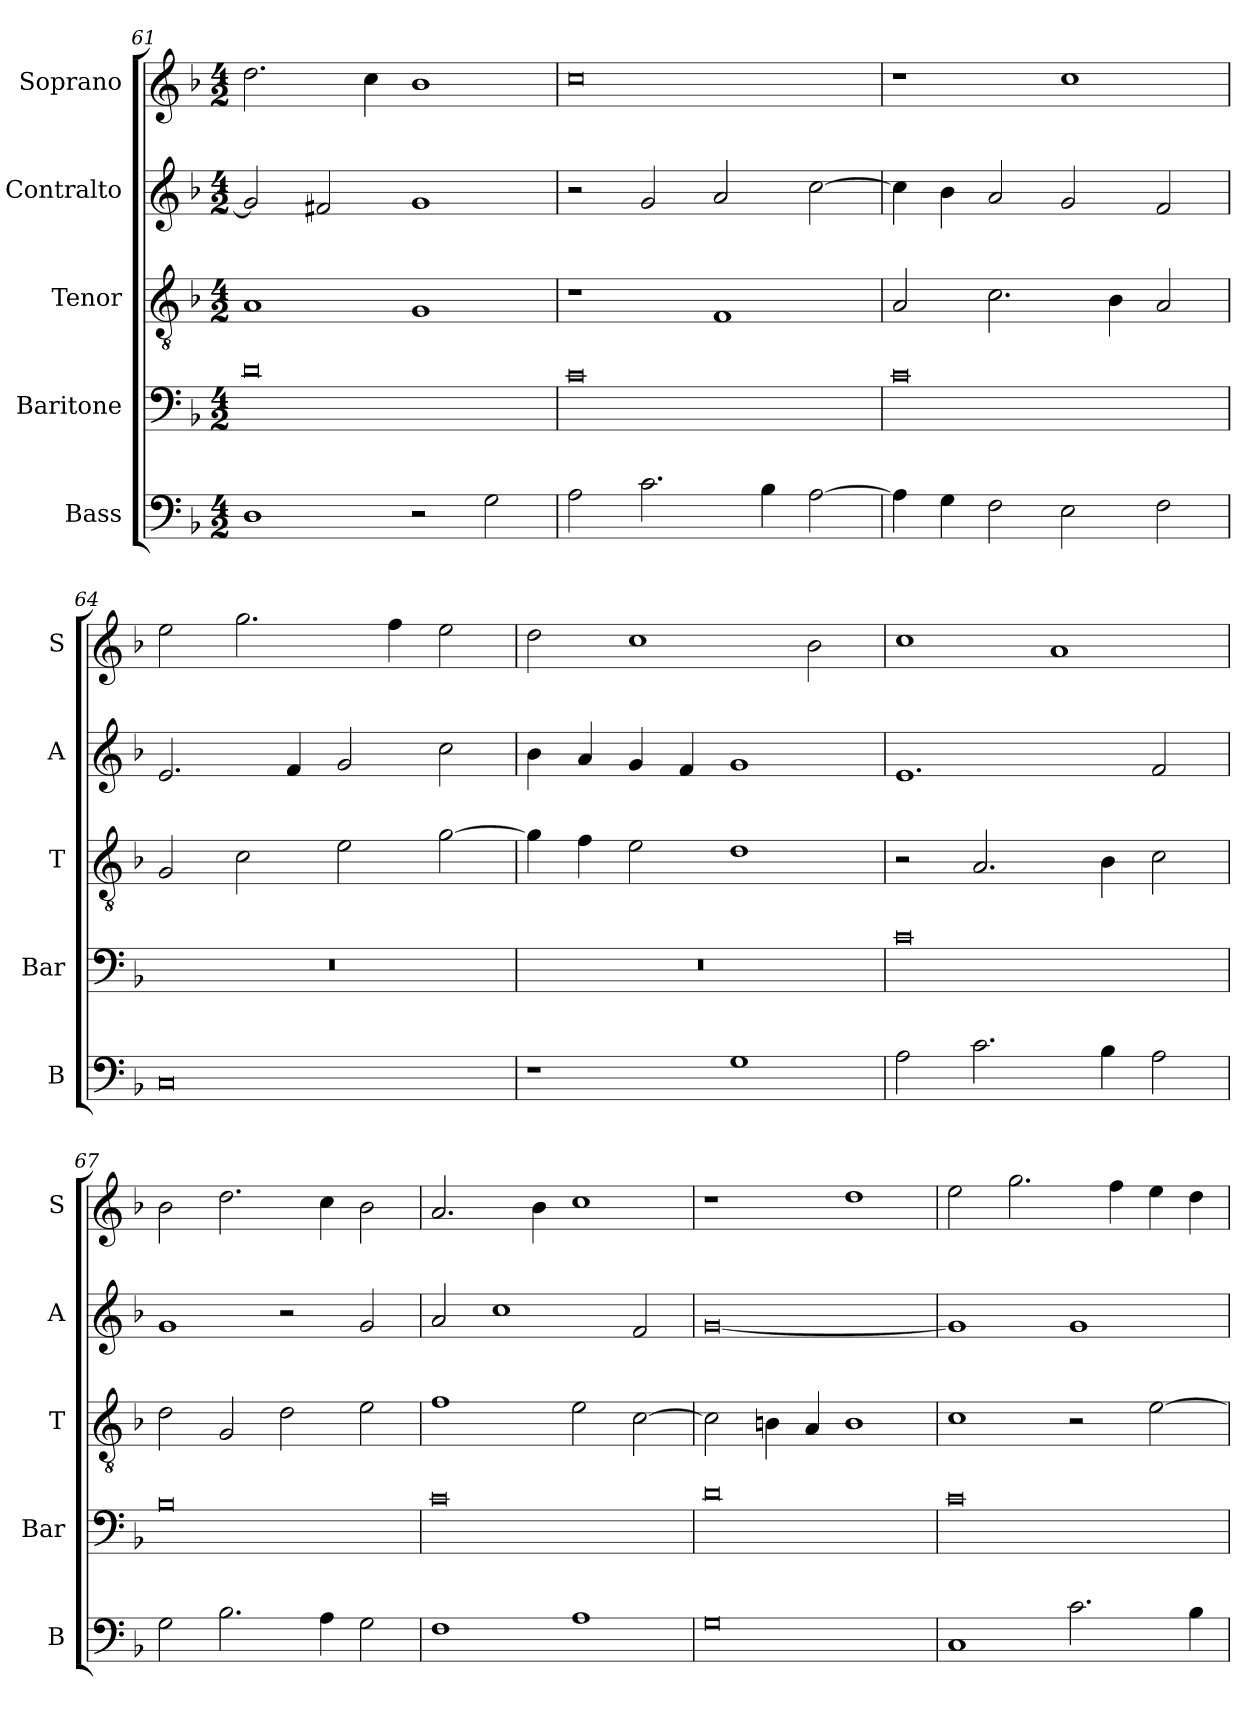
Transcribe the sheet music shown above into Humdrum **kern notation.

**kern	**kern	**kern	**kern	**kern
*part5	*part4	*part3	*part2	*part1
*staff5	*staff4	*staff3	*staff2	*staff1
*I"Bass	*I"Baritone	*I"Tenor	*I"Contralto	*I"Soprano
*I'B	*I'Bar	*I'T	*I'A	*I'S
*clefF4	*clefF4	*clefGv2	*clefG2	*clefG2
*k[b-]	*k[b-]	*k[b-]	*k[b-]	*k[b-]
*G:dor	*G:dor	*G:dor	*G:dor	*G:dor
*M4/2	*M4/2	*M4/2	*M4/2	*M4/2
=61	=61	=61	=61	=61
1D	0d	1A	2g]	2.dd
.	.	.	2f#X	.
.	.	.	.	4cc
2r	.	1G	1g	1b-
2G	.	.	.	.
=62	=62	=62	=62	=62
2A	0c	1r	2r	0cc
2.c	.	.	2g	.
.	.	1F	2a	.
4B-	.	.	.	.
[2A	.	.	[2cc	.
=63	=63	=63	=63	=63
4A]	0c	2A	4cc]	1r
4G	.	.	4b-	.
2F	.	2.c	2a	.
2E	.	.	2g	1cc
.	.	4B-	.	.
2F	.	2A	2f	.
=64	=64	=64	=64	=64
0C	0r	2G	2.e	2ee
.	.	2c	.	2.gg
.	.	.	4f	.
.	.	2e	2g	.
.	.	.	.	4ff
.	.	[2g	2cc	2ee
=65	=65	=65	=65	=65
1r	0r	4g]	4b-	2dd
.	.	4f	4a	.
.	.	2e	4g	1cc
.	.	.	4f	.
1G	.	1d	1g	.
.	.	.	.	2b-
=66	=66	=66	=66	=66
2A	0c	2r	1.e	1cc
2.c	.	2.A	.	.
.	.	.	.	1a
4B-	.	4B-	.	.
2A	.	2c	2f	.
=67	=67	=67	=67	=67
2G	0B-	2d	1g	2b-
2.B-	.	2G	.	2.dd
.	.	2d	2r	.
4A	.	.	.	4cc
2G	.	2e	2g	2b-
=68	=68	=68	=68	=68
1F	0c	1f	2a	2.a
.	.	.	1cc	.
.	.	.	.	4b-
1A	.	2e	.	1cc
.	.	[2c	2f	.
=69	=69	=69	=69	=69
0G	0d	2c]	[0g	1r
.	.	4Bn	.	.
.	.	4A	.	.
.	.	1B	.	1dd
=70	=70	=70	=70	=70
1C	0c	1c	1g]	2ee
.	.	.	.	2.gg
2.c	.	2r	1g	.
.	.	.	.	4ff
.	.	[2e	.	4ee
4B-	.	.	.	4dd
=	=	=	=	=
*-	*-	*-	*-	*-
